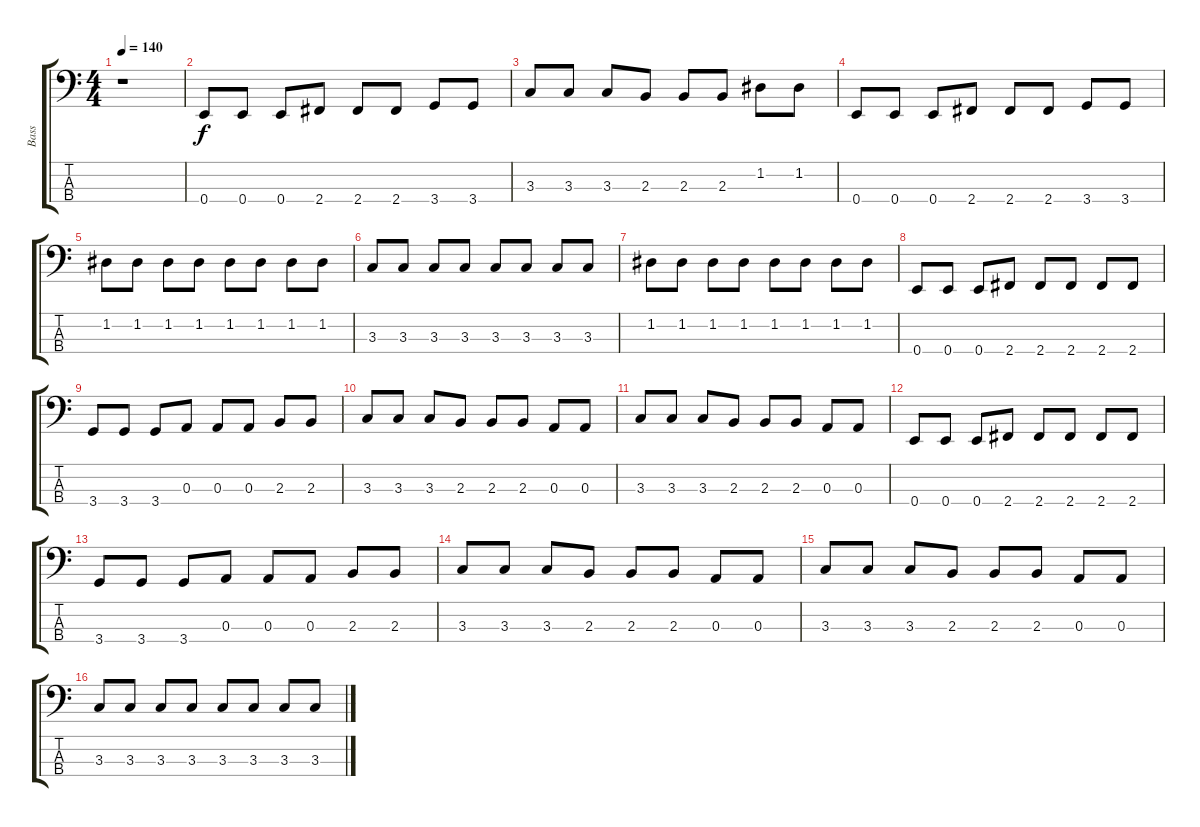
\track ("Bass" "Bass") {instrument electricbasspick}
\staff {score tabs}
\tuning (G2 D2 A1 E1) {hide}
\ts (4 4)
\tempo 140
\clef f4
\ks c
r.1{dy f instrument electricbasspick} |
0.4.8 0.4.8 0.4.8 2.4.8 2.4.8 2.4.8 3.4.8 3.4.8 |
3.3.8 3.3.8 3.3.8 2.3.8 2.3.8 2.3.8 1.2.8 1.2.8 |
0.4.8 0.4.8 0.4.8 2.4.8 2.4.8 2.4.8 3.4.8 3.4.8 |
1.2.8 1.2.8 1.2.8 1.2.8 1.2.8 1.2.8 1.2.8 1.2.8 |
3.3.8 3.3.8 3.3.8 3.3.8 3.3.8 3.3.8 3.3.8 3.3.8 |
1.2.8 1.2.8 1.2.8 1.2.8 1.2.8 1.2.8 1.2.8 1.2.8 |
0.4.8 0.4.8 0.4.8 2.4.8 2.4.8 2.4.8 2.4.8 2.4.8 |
3.4.8 3.4.8 3.4.8 0.3.8 0.3.8 0.3.8 2.3.8 2.3.8 |
3.3.8 3.3.8 3.3.8 2.3.8 2.3.8 2.3.8 0.3.8 0.3.8 |
3.3.8 3.3.8 3.3.8 2.3.8 2.3.8 2.3.8 0.3.8 0.3.8 |
0.4.8 0.4.8 0.4.8 2.4.8 2.4.8 2.4.8 2.4.8 2.4.8 |
3.4.8 3.4.8 3.4.8 0.3.8 0.3.8 0.3.8 2.3.8 2.3.8 |
3.3.8 3.3.8 3.3.8 2.3.8 2.3.8 2.3.8 0.3.8 0.3.8 |
3.3.8 3.3.8 3.3.8 2.3.8 2.3.8 2.3.8 0.3.8 0.3.8 |
3.3.8 3.3.8 3.3.8 3.3.8 3.3.8 3.3.8 3.3.8 3.3.8
